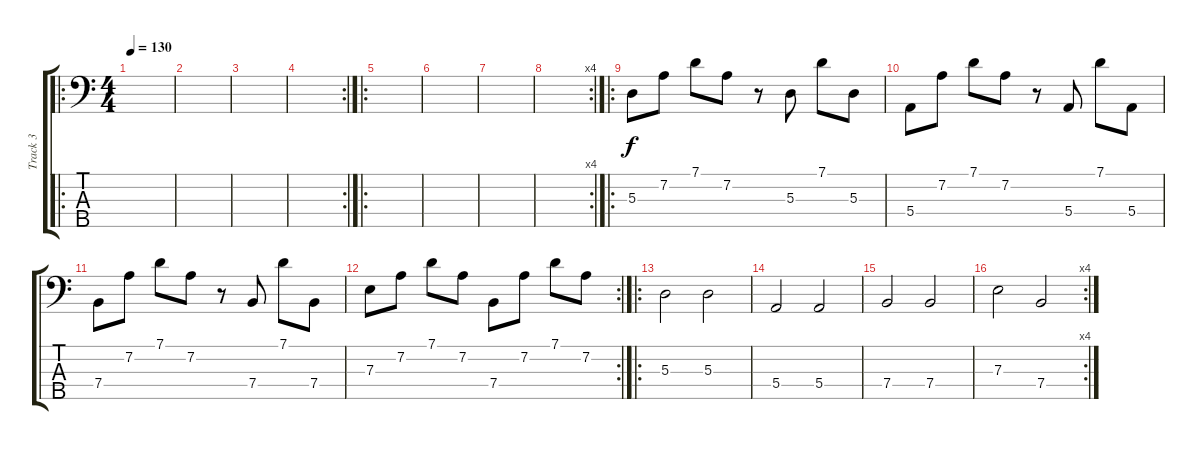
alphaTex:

\track ("Track 3" "Track 3") {instrument electricbassfinger}
\staff {score tabs}
\tuning (G2 D2 A1 E1 B0) {hide}
\ro
\ts (4 4)
\tempo 130
\clef f4
\ks c
|
|
|
\rc 2
|
\ro
|
|
|
\rc 4
|
\ro
5.3.8 7.2.8 7.1.8 7.2.8 r.8 5.3.8 7.1.8 5.3.8 |
5.4.8 7.2.8 7.1.8 7.2.8 r.8 5.4.8 7.1.8 5.4.8 |
7.4.8 7.2.8 7.1.8 7.2.8 r.8 7.4.8 7.1.8 7.4.8 |
\rc 2
7.3.8 7.2.8 7.1.8 7.2.8 7.4.8 7.2.8 7.1.8 7.2.8 |
\ro
5.3.2 5.3.2 |
5.4.2 5.4.2 |
7.4.2 7.4.2 |
\rc 4
7.3.2 7.4.2
